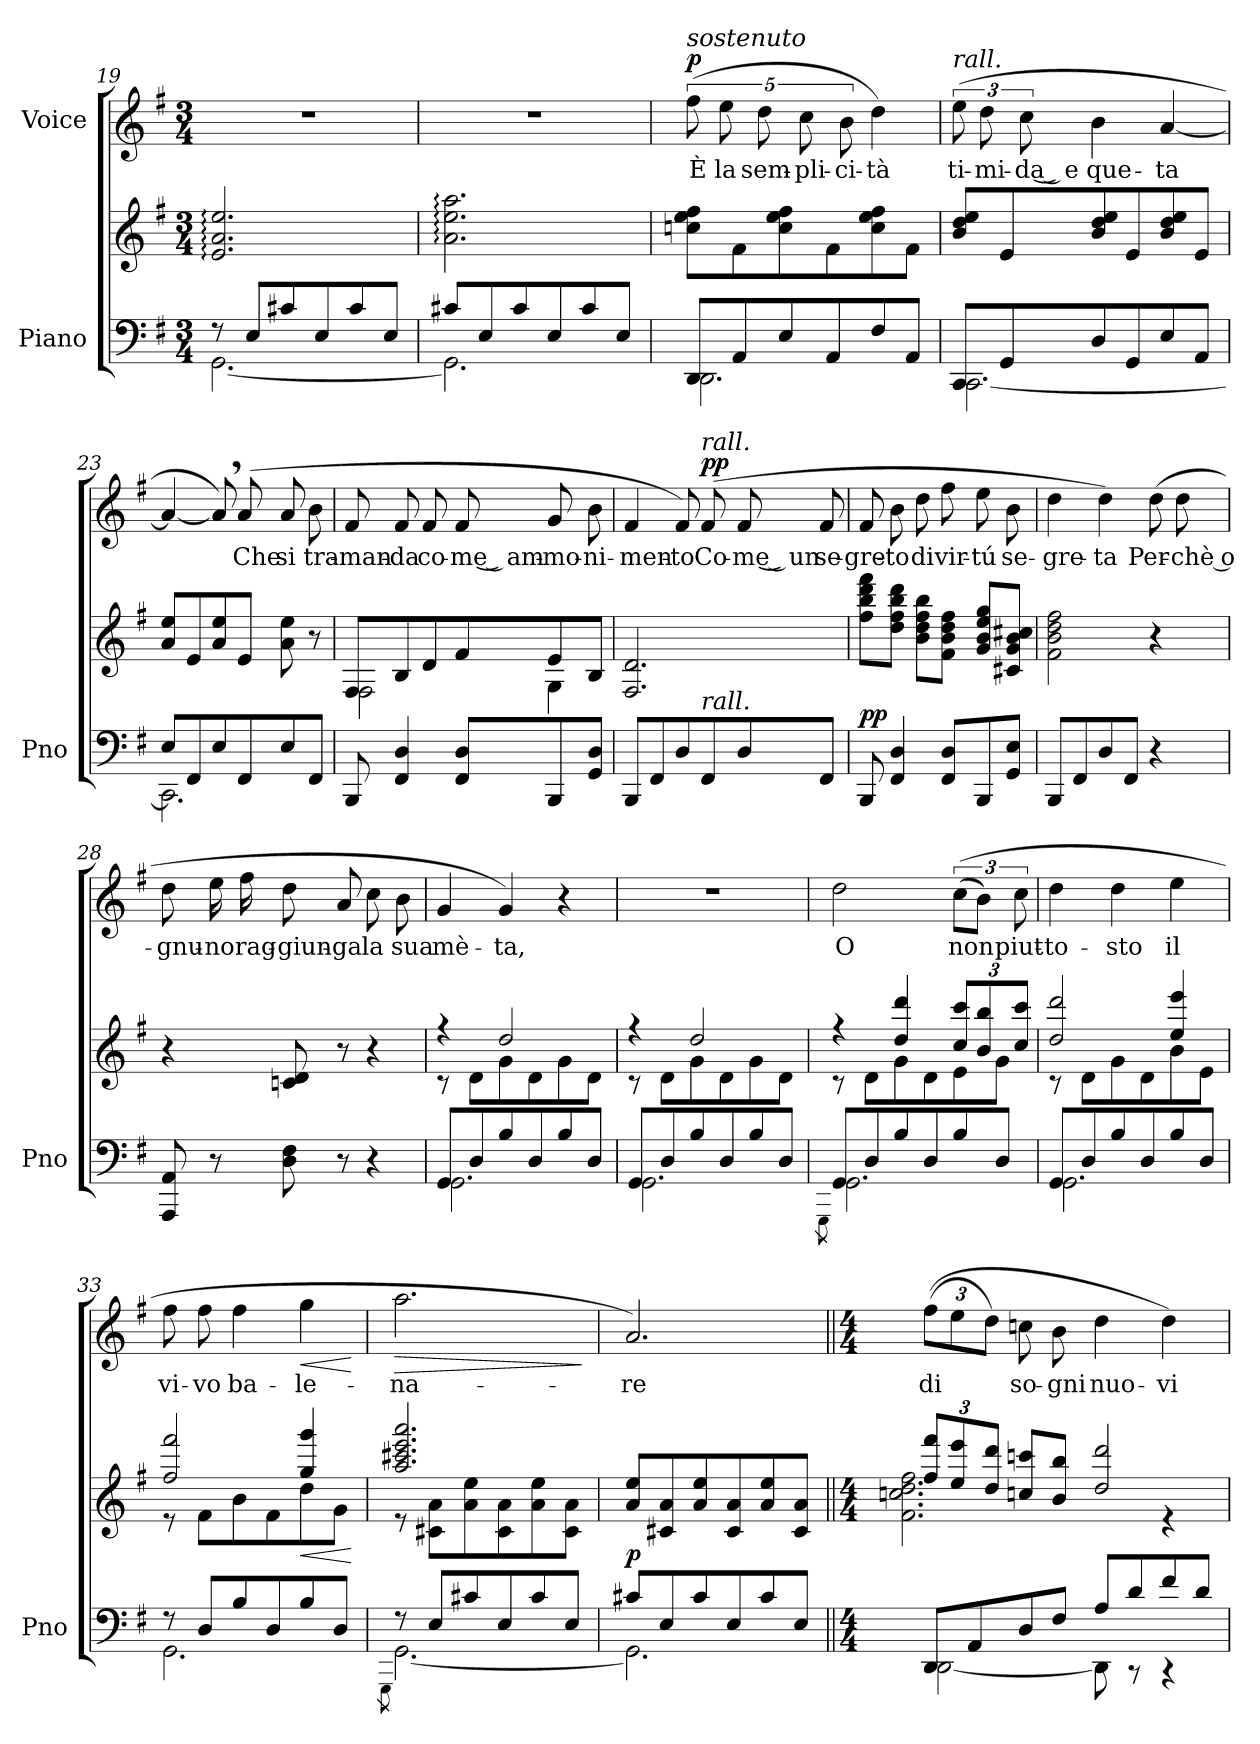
**kern	**kern	**dynam	**kern	**text	**dynam
*part2	*part2	*part2	*part1	*part1	*part1
*staff3	*staff2	*staff2/3	*staff1	*staff1	*staff1
*I"Piano	*	*	*I"Voice	*	*
*I'Pno	*	*	*	*	*
*clefF4	*clefG2	*	*clefG2	*	*
*k[f#]	*k[f#]	*	*k[f#]	*	*
*M3/4	*M3/4	*	*M3/4	*	*
=19	=19	=19	=19	=19	=19
*^	*	*	*	*	*
8r	[2.GG\	2.e/: 2.a/: 2.ee/:	.	2.r	.	.
8E/L	.	.	.	.	.	.
8c#X/	.	.	.	.	.	.
8E/	.	.	.	.	.	.
8c#/	.	.	.	.	.	.
8E/J	.	.	.	.	.	.
!!LO:LB:g=z
=20	=20	=20	=20	=20	=20	=20
8c#X/L	2.GG\]	2.a\: 2.ee\: 2.aa\:	.	2.r	.	.
8E/	.	.	.	.	.	.
8c#/	.	.	.	.	.	.
8E/	.	.	.	.	.	.
8c#/	.	.	.	.	.	.
8E/J	.	.	.	.	.	.
=21	=21	=21	=21	=21	=21	=21
*	*	*	*	*MM50	*	*
!	!	!	!	!LO:TX:a:i:t=sostenuto	!	!
!	!	!	!	!	!LO:LY:b	!LO:DY:a
8DD/L	2.DD\	8ccn\ 8ee\ 8ff#\L	.	(>10ff#\	È	p
!	!	!	!	!	!LO:LY:b	!
.	.	.	.	10ee\	la	.
8AA/	.	8f#\	.	.	.	.
!	!	!	!	!	!LO:LY:b	!
.	.	.	.	10dd\	sem-	.
8E/	.	8cc\ 8ee\ 8ff#\	.	.	.	.
*	*	*	*	*MM48	*	*
!	!	!	!	!	!LO:LY:b	!
.	.	.	.	10cc\	-pli-	.
8AA/	.	8f#\	.	.	.	.
!	!	!	!	!	!LO:LY:b	!
.	.	.	.	10b\	-ci-	.
!	!	!	!	!	!LO:LY:b	!
8F#/	.	8cc\ 8ee\ 8ff#\	.	4dd\)	-tà	.
8AA/J	.	8f#\J	.	.	.	.
=22	=22	=22	=22	=22	=22	=22
*	*	*	*	*MM50	*	*
!	!	!	!	!LO:TX:a:i:t=rall.	!	!
!	!	!	!	!	!LO:LY:b	!
8CC/L	[2.CC\	8b/ 8dd/ 8ee/L	.	(>12ee\	ti-	.
!	!	!	!	!	!LO:LY:b	!
.	.	.	.	12dd\	-mi-	.
8GG/	.	8e/	.	.	.	.
!	!	!	!	!	!LO:LY:b	!
.	.	.	.	12cc\	-da͜ e	.
!	!	!	!	!	!LO:LY:b	!
8D/	.	8b/ 8dd/ 8ee/	.	4b\	que-	.
8GG/	.	8e/	.	.	.	.
*	*	*	*	*MM49	*	*
!	!	!	!	!	!LO:LY:b	!
8E/	.	8b/ 8dd/ 8ee/	.	[4a/	-ta	.
8AA/J	.	8e/J	.	.	.	.
=23	=23	=23	=23	=23	=23	=23
8E/L	2.CC\]	8a/ 8ee/L	.	4a/_	.	.
8FF#/	.	8e/	.	.	.	.
8E/	.	8a/ 8ee/	.	8a,/])	.	.
*	*	*	*	*MM62	*	*
!	!	!	!	!	!LO:LY:b	!
8FF#/	.	8e/J	.	(>8a/	Che	.
!	!	!	!	!	!LO:LY:b	!
8E/	.	8a\ 8ee\	.	8a/	si	.
!	!	!	!	!	!LO:LY:b	!
8FF#/J	.	8r	.	8b\	tra-	.
*v	*v	*	*	*	*	*
=24	=24	=24	=24	=24	=24
*	*^	*	*	*	*
!	!	!	!	!	!LO:LY:b	!
8BBB/	8F#/L	2F#\	.	8f#/	-man-	.
!	!	!	!	!	!LO:LY:b	!
4FF#/ 4D/	8B/	.	.	8f#/	-da	.
!	!	!	!	!	!LO:LY:b	!
.	8d/	.	.	8f#/	co-	.
!	!	!	!	!	!LO:LY:b	!
8FF#/ 8D/L	8f#/	.	.	8f#/	-me͜ am-	.
!	!	!	!	!	!LO:LY:b	!
8BBB/	8e/	4G\	.	8g/	-mo-	.
!	!	!	!	!	!LO:LY:b	!
8GG/ 8D/J	8B/J	.	.	8b\	-ni-	.
*	*v	*v	*	*	*	*
!!LO:PB:g=z
=25	=25	=25	=25	=25	=25
!	!	!	!	!LO:LY:b	!
8BBB/L	2.F#/ 2.d/	.	4f#/	-men-	.
8FF#/	.	.	.	.	.
!	!	!	!	!LO:LY:b	!
8D/	.	.	8f#/)	-to	.
!	!	!	!LO:TX:a:i:t=rall.	!	!
!LO:TX:a:i:t=rall.	!	!	!	!	!
!	!	!	!	!LO:LY:b	!LO:DY:a
8FF#/	.	.	(>8f#/	Co-	pp
*	*	*	*MM52	*	*
!	!	!	!	!LO:LY:b	!
8D/	.	.	8f#/	-me͜ un	.
!	!	!	!	!LO:LY:b	!
8FF#/J	.	.	8f#/	se-	.
=26	=26	=26	=26	=26	=26
*	*	*	*MM50	*	*
!	!	!LO:DY:a=2	!	!LO:LY:b	!
8BBB/	8ff#\ 8bb\ 8ddd\ 8fff#\L	pp	8f#/	-gre-	.
!	!	!	!	!LO:LY:b	!
4FF#/ 4D/	8dd\ 8ff#\ 8bb\ 8ddd\J	.	8b\	-to	.
!	!	!	!	!LO:LY:b	!
.	8b\ 8dd\ 8ff#\ 8bb\L	.	8dd\	di	.
*	*	*	*MM48	*	*
!	!	!	!	!LO:LY:b	!
8FF#/ 8D/L	8f#\ 8b\ 8dd\ 8ff#\J	.	8ff#\	vir-	.
!	!	!	!	!LO:LY:b	!
8BBB/	8g/ 8b/ 8ee/ 8gg/L	.	8ee\	-tú	.
!	!	!	!	!LO:LY:b	!
8GG/ 8E/J	8c#X/ 8g/ 8b/ 8cc#X/J	.	8b\	se-	.
=27	=27	=27	=27	=27	=27
!	!	!	!	!LO:LY:b	!
8BBB/L	2f#\ 2b\ 2dd\ 2ff#\	.	4dd\	-gre-	.
8FF#/	.	.	.	.	.
!	!	!	!	!LO:LY:b	!
8D/	.	.	4dd\)	-ta	.
8FF#/J	.	.	.	.	.
*	*	*	*MM46	*	*
!	!	!	!	!LO:LY:b	!
4r	4r	.	(>8dd\	Per-	.
!	!	!	!	!LO:LY:b	!
.	.	.	8dd\	-chè o-	.
=28	=28	=28	=28	=28	=28
!	!	!	!	!LO:LY:b	!
8AAA/ 8AA/	4r	.	8dd\	-gnu-	.
!	!	!	!	!LO:LY:b	!
8r	.	.	16ee\	-no	.
!	!	!	!	!LO:LY:b	!
.	.	.	16ff#\	rag-	.
*	*	*	*MM44	*	*
!	!	!	!	!LO:LY:b	!
8D\ 8F#\	8cn/ 8d/	.	8dd\	-giun-	.
!	!	!	!	!LO:LY:b	!
8r	8r	.	8a/	-ga	.
!	!	!	!	!LO:LY:b	!
4r	4r	.	8cc\	la	.
!	!	!	!	!LO:LY:b	!
.	.	.	8b\	sua	.
=29	=29	=29	=29	=29	=29
*^	*^	*	*	*	*
!	!	!	!	!	!	!LO:LY:b	!
8GG/L	2.GG\	4r	8r	.	4g/	mè-	.
8D/	.	.	8d\L	.	.	.	.
!	!	!	!	!	!	!LO:LY:b	!
8B/	.	2dd/	8g\	.	4g/)	-ta,	.
8D/	.	.	8d\	.	.	.	.
*	*	*	*	*	*MM76	*	*
8B/	.	.	8g\	.	4r	.	.
8D/J	.	.	8d\J	.	.	.	.
!!LO:LB:g=z
=30	=30	=30	=30	=30	=30	=30	=30
8GG/L	2.GG\	4r	8r	.	2.r	.	.
8D/	.	.	8d\L	.	.	.	.
8B/	.	2dd/	8g\	.	.	.	.
8D/	.	.	8d\	.	.	.	.
8B/	.	.	8g\	.	.	.	.
8D/J	.	.	8d\J	.	.	.	.
=31	=31	=31	=31	=31	=31	=31	=31
.	8qGGG\	.	.	.	.	.	.
!	!	!	!	!	!	!LO:LY:b	!
8GG/L	2.GG\	4r	8r	.	2dd\	O	.
8D/	.	.	8d\L	.	.	.	.
8B/	.	4dd/ 4ddd/	8g\	.	.	.	.
8D/	.	.	8d\	.	.	.	.
*	*	*Xbrackettup	*	*	*	*	*
!	!	!	!	!	!	!LO:LY:b	!
8B/	.	12cc/ 12ccc/L	8e\	.	(>(>12cc\L	non	.
.	.	12b/ 12bb/	.	.	12b\J)	.	.
8D/J	.	.	8g\J	.	.	.	.
!	!	!	!	!	!	!LO:LY:b	!
.	.	12cc/ 12ccc/J	.	.	12cc\	piut-	.
=32	=32	=32	=32	=32	=32	=32	=32
!	!	!	!	!	!	!LO:LY:b	!
8GG/L	2.GG\	2dd/ 2ddd/	8r	.	4dd\	-to-	.
8D/	.	.	8d\L	.	.	.	.
!	!	!	!	!	!	!LO:LY:b	!
8B/	.	.	8g\	.	4dd\	-sto	.
8D/	.	.	8d\	.	.	.	.
!	!	!	!	!	!	!LO:LY:b	!
8B/	.	4ee/ 4eee/	8b\	.	4ee\	il	.
8D/J	.	.	8e\J	.	.	.	.
=33	=33	=33	=33	=33	=33	=33	=33
!	!	!	!	!	!	!LO:LY:b	!
8r	2.GG\	2ff#/ 2fff#/	8r	.	8ff#\	vi-	.
!	!	!	!	!	!	!LO:LY:b	!
8D/L	.	.	8f#\L	.	8ff#\	-vo	.
!	!	!	!	!	!	!LO:LY:b	!
8B/	.	.	8b\	.	4ff#\	ba-	.
8D/	.	.	8f#\	.	.	.	.
!	!	!	!	!LO:HP:b	!	!LO:LY:b	!LO:HP:b
8B/	.	4gg/ 4ggg/	8dd\	<	4gg\	-le-	<
8D/J	.	.	8g\J	.	.	.	.
*v	*v	*	*	*	*	*	*
*	*v	*v	*	*	*	*
.	.	[	.	.	[
=34	=34	=34	=34	=34	=34
*^	*	*	*	*	*
.	8qGGG\	.	.	.	.	.
*	*	*^	*	*	*	*
!	!	!	!	!	!	!LO:LY:b	!LO:HP:b
8r	[2.GG\	2.aa/ 2.ccc#X/ 2.eee/ 2.aaa/	8r	.	2.aa\	-na-	>
8E/L	.	.	8c#X\ 8a\L	.	.	.	.
8c#X/	.	.	8a\ 8ee\	.	.	.	.
8E/	.	.	8c#\ 8a\	.	.	.	.
8c#/	.	.	8a\ 8ee\	.	.	.	.
8E/J	.	.	8c#\ 8a\J	.	.	.	.
*v	*v	*	*	*	*	*	*
*	*v	*v	*	*	*	*
.	.	.	.	.	]
!!LO:LB:g=z
=35	=35	=35	=35	=35	=35
*	*	*	*MM70	*	*
*^	*	*	*	*	*
!	!	!	!LO:DY:b	!	!LO:LY:b	!
*	*	*	*	*^	*	*
*	*	*	*	*	*^	*	*
8c#X/L	2.GG\]	8a/ 8ee/L	p	2.a/)	4ryy	2ryy	-re	.
8E/	.	8c#X/ 8a/	.	.	.	.	.	.
*	*	*	*	*MM66	*	*	*	*
8c#/	.	8a/ 8ee/	.	.	2ryy	.	.	.
8E/	.	8c#/ 8a/	.	.	.	.	.	.
8c#/	.	8a/ 8ee/	.	.	.	8ryy	.	.
*	*	*	*	*MM60	*	*	*	*
8E/J	.	8c#/ 8a/J	.	.	.	8ryy	.	.
*	*	*	*	*v	*v	*v	*	*
=36||	=36||	=36||	=36||	=36||	=36||	=36||
*M4/4	*	*M4/4	*	*M4/4	*	*
*	*	*^	*	*	*	*
*	*	*	*	*	*Xbrackettup	*	*
*	*	*v	*v	*	*	*	*
*	*	*	*	*MM52	*	*
*	*	*^	*	*^	*	*
*	*	*	*	*	*	*^	*	*
!	!	!	!	!	!LO:TX:a:i:t=sostenuto	!	!	!	!
!	!	!	!	!	!	!	!	!LO:LY:b	!
*	*	*	*	*	*v	*v	*v	*	*
8DD/L	[2DD\	12ff#/ 12fff#/L	2.f#\ 2.ccn\ 2.dd\ 2.ff#\	.	(>(>12ff#\L	di	.
.	.	12ee/ 12eee/	.	.	12ee\	.	.
8AA/	.	.	.	.	.	.	.
.	.	12dd/ 12ddd/J	.	.	12dd\J)	.	.
!	!	!	!	!	!	!LO:LY:b	!
8D/	.	8ccn/ 8cccn/L	.	.	8ccn\	so-	.
!	!	!	!	!	!	!LO:LY:b	!
8F#/J	.	8b/ 8bb/J	.	.	8b\	-gni	.
!	!	!	!	!	!	!LO:LY:b	!
8A/L	8DD\]	2dd/ 2ddd/	.	.	4dd\	nuo-	.
8d/	8r	.	.	.	.	.	.
!	!	!	!	!	!	!LO:LY:b	!
8f#/	4r	.	4r	.	4dd\)	-vi	.
8d/J	.	.	.	.	.	.	.
*v	*v	*	*	*	*	*	*
*	*v	*v	*	*	*	*
=	=	=	=	=	=
*-	*-	*-	*-	*-	*-
